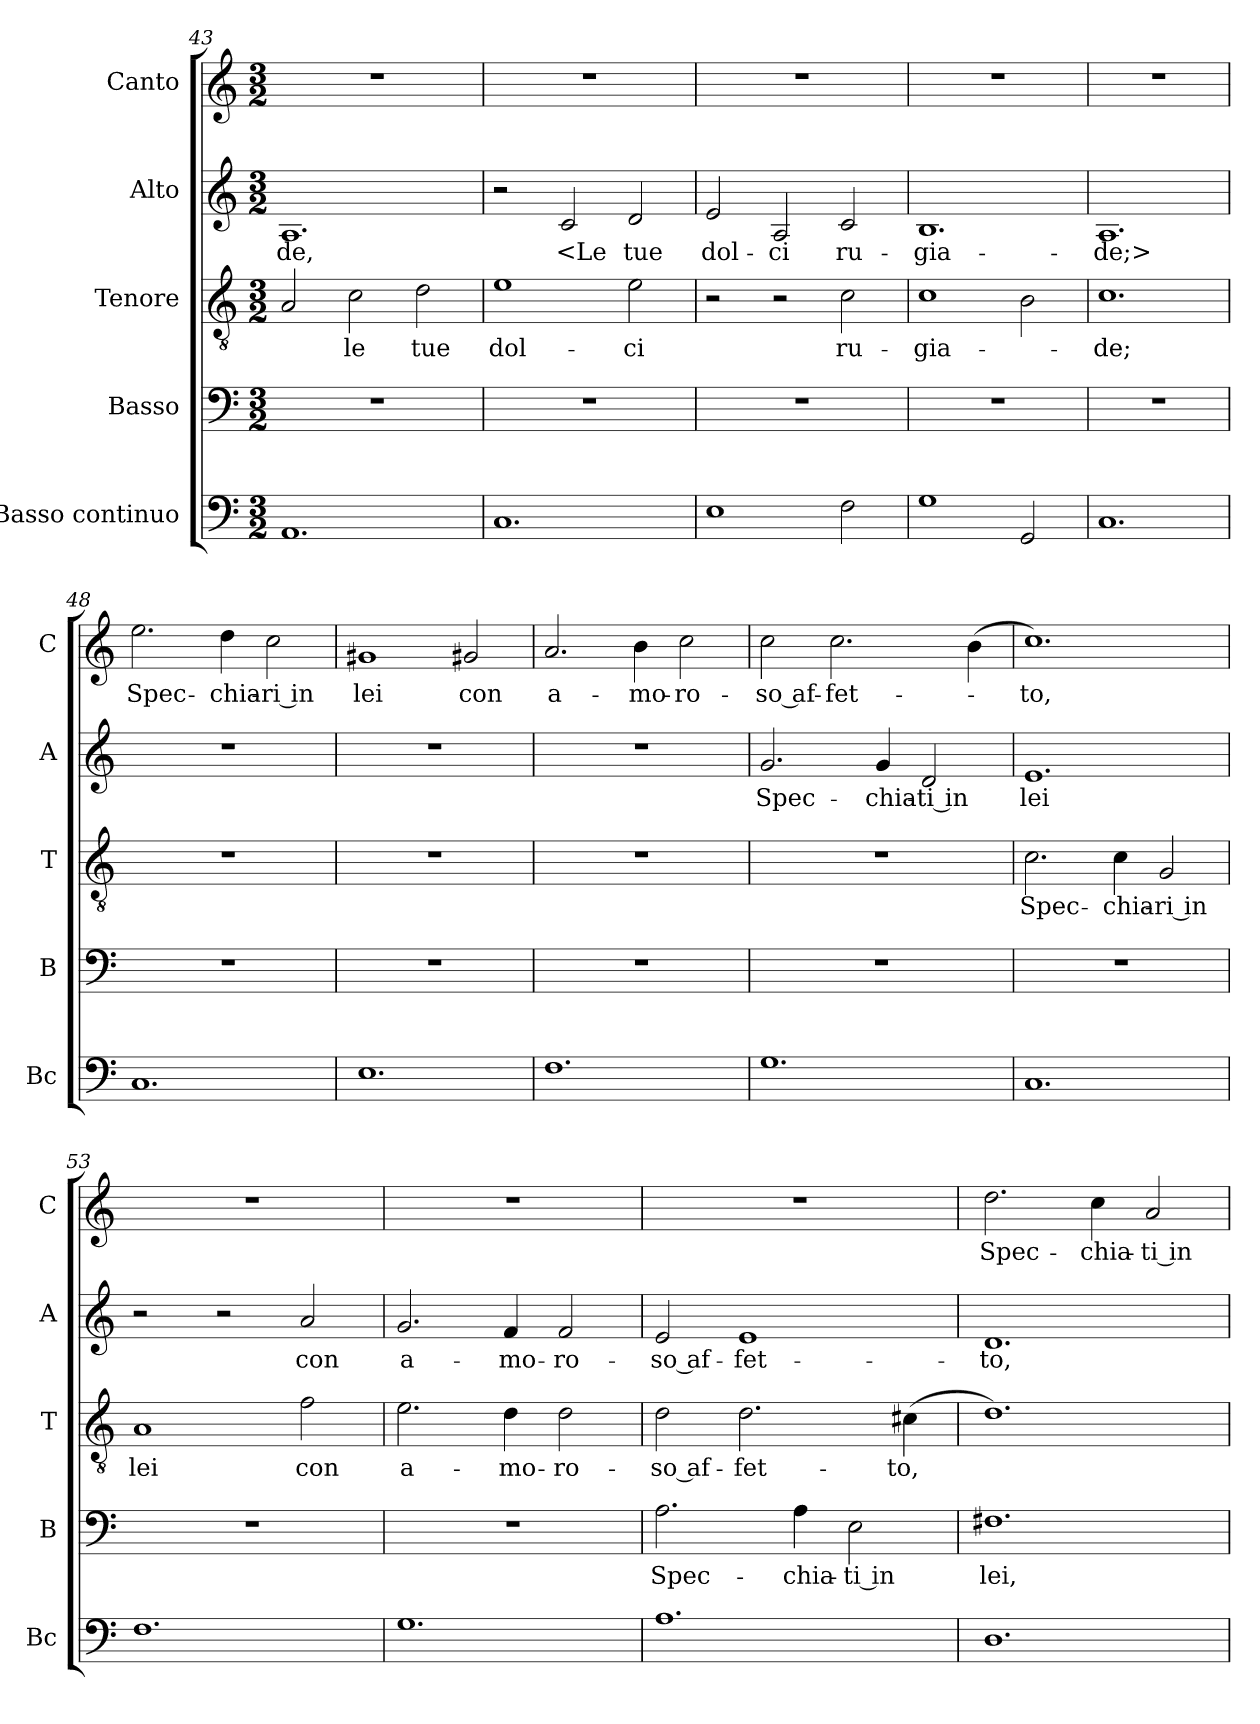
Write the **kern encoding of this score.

**kern	**kern	**text	**kern	**text	**kern	**text	**kern	**text
*part5	*part4	*part4	*part3	*part3	*part2	*part2	*part1	*part1
*staff5	*staff4	*staff4	*staff3	*staff3	*staff2	*staff2	*staff1	*staff1
*I"Basso continuo	*I"Basso	*	*I"Tenore	*	*I"Alto	*	*I"Canto	*
*I'Bc	*I'B	*	*I'T	*	*I'A	*	*I'C	*
*clefF4	*clefF4	*	*clefGv2	*	*clefG2	*	*clefG2	*
*k[]	*k[]	*	*k[]	*	*k[]	*	*k[]	*
*C:	*C:	*	*C:	*	*C:	*	*C:	*
*M3/2	*M3/2	*	*M3/2	*	*M3/2	*	*M3/2	*
=43	=43	=43	=43	=43	=43	=43	=43	=43
1.AA	2%3r	.	2A	.	1.A	-de,	2%3r	.
.	.	.	2c	le	.	.	.	.
.	.	.	2d	tue	.	.	.	.
=44	=44	=44	=44	=44	=44	=44	=44	=44
1.C	2%3r	.	1e	dol-	2r	.	2%3r	.
.	.	.	.	.	2c	<Le	.	.
.	.	.	2e	-ci	2d	tue	.	.
=45	=45	=45	=45	=45	=45	=45	=45	=45
1E	2%3r	.	2r	.	2e	dol-	2%3r	.
.	.	.	2r	.	2A	-ci	.	.
2F	.	.	2c	ru-	2c	ru-	.	.
=46	=46	=46	=46	=46	=46	=46	=46	=46
1G	2%3r	.	1c	-gia-	1.B	-gia-	2%3r	.
2GG	.	.	2B	.	.	.	.	.
=47	=47	=47	=47	=47	=47	=47	=47	=47
1.C	2%3r	.	1.c	-de;	1.A	-de;>	1.r	.
=48	=48	=48	=48	=48	=48	=48	=48	=48
1.C	2%3r	.	2%3r	.	2%3r	.	2.ee	Spec-
.	.	.	.	.	.	.	4dd	-chia-
.	.	.	.	.	.	.	2cc	-ri in
=49	=49	=49	=49	=49	=49	=49	=49	=49
1.E	2%3r	.	2%3r	.	2%3r	.	1g#X	lei
.	.	.	.	.	.	.	2g#X	con
=50	=50	=50	=50	=50	=50	=50	=50	=50
1.F	2%3r	.	2%3r	.	2%3r	.	2.a	a-
.	.	.	.	.	.	.	4b	-mo-
.	.	.	.	.	.	.	2cc	-ro-
=51	=51	=51	=51	=51	=51	=51	=51	=51
1.G	2%3r	.	2%3r	.	2.g	Spec-	2cc	-so af-
.	.	.	.	.	.	.	2.cc	-fet-
.	.	.	.	.	4g	-chia-	.	.
.	.	.	.	.	2d	-ti in	.	.
.	.	.	.	.	.	.	(>4b	.
=52	=52	=52	=52	=52	=52	=52	=52	=52
1.C	2%3r	.	2.c	Spec-	1.e	lei	1.cc)	-to,
.	.	.	4c	-chia-	.	.	.	.
.	.	.	2G	-ri in	.	.	.	.
=53	=53	=53	=53	=53	=53	=53	=53	=53
1.F	2%3r	.	1A	lei	2r	.	2%3r	.
.	.	.	.	.	2r	.	.	.
.	.	.	2f	con	2a	con	.	.
=54	=54	=54	=54	=54	=54	=54	=54	=54
1.G	2%3r	.	2.e	a-	2.g	a-	2%3r	.
.	.	.	4d	-mo-	4f	-mo-	.	.
.	.	.	2d	-ro-	2f	-ro-	.	.
=55	=55	=55	=55	=55	=55	=55	=55	=55
1.A	2.A	Spec-	2d	-so af-	2e	-so af-	2%3r	.
.	.	.	2.d	-fet-	1e	-fet-	.	.
.	4A	-chia-	.	.	.	.	.	.
.	2E	-ti in	.	.	.	.	.	.
.	.	.	(>4c#X	-to,	.	.	.	.
=56	=56	=56	=56	=56	=56	=56	=56	=56
1.D	1.F#X	lei,	1.d)	.	1.d	-to,	2.dd	Spec-
.	.	.	.	.	.	.	4cc	-chia-
.	.	.	.	.	.	.	2a	-ti in
=	=	=	=	=	=	=	=	=
*-	*-	*-	*-	*-	*-	*-	*-	*-
